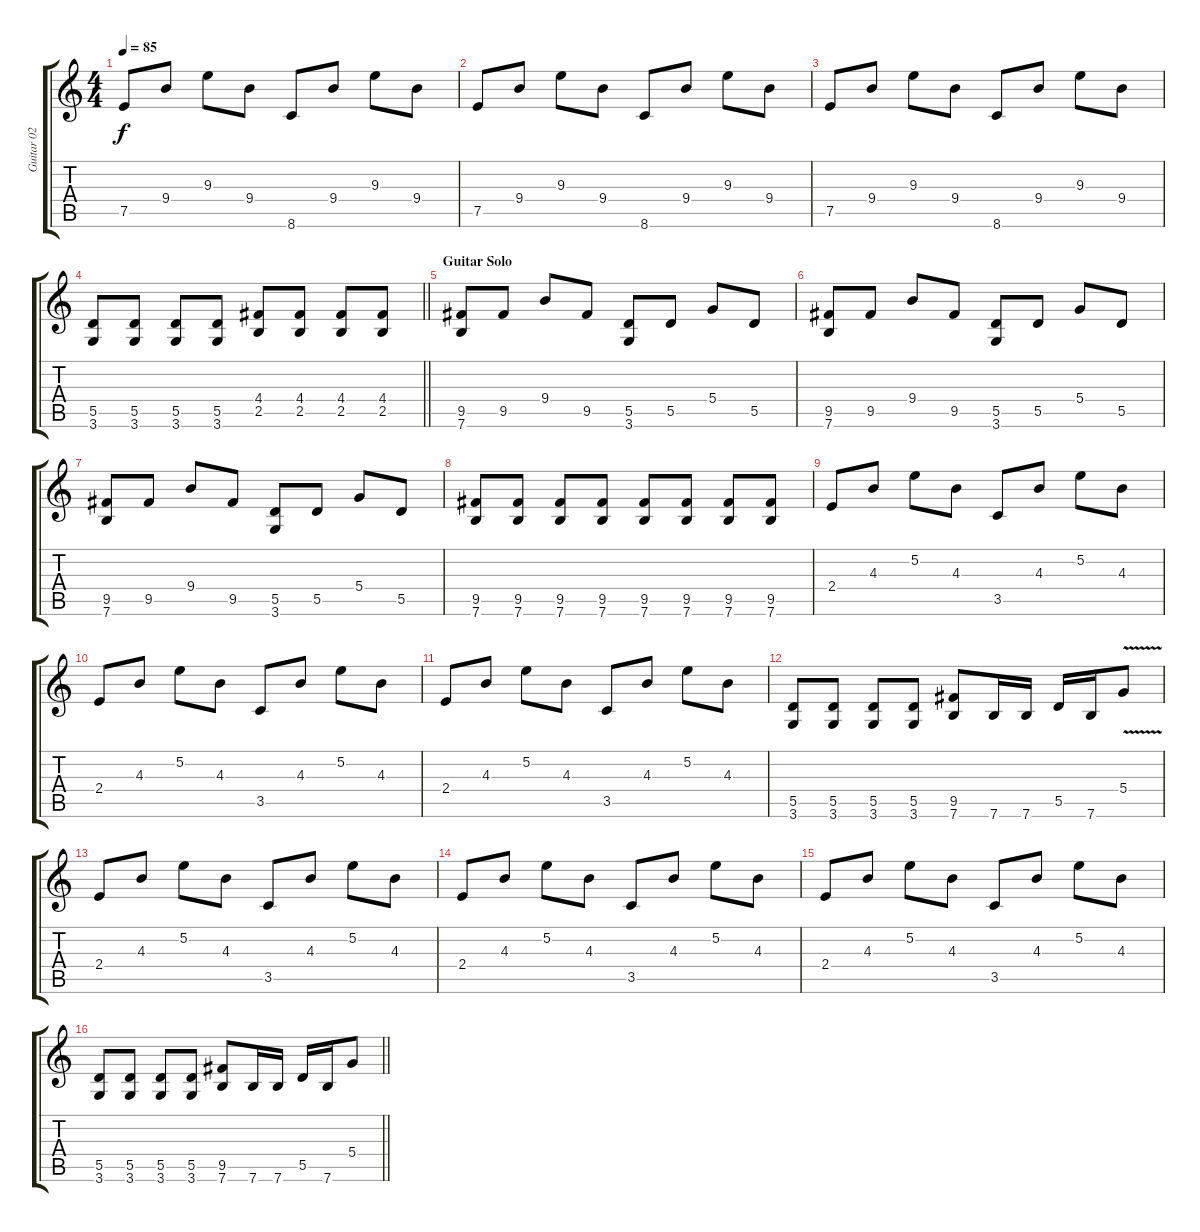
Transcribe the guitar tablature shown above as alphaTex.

\track ("Guitar 02" "Guitar 02") {instrument overdrivenguitar}
\staff {score tabs}
\tuning (E4 B3 G3 D3 A2 E2) {hide}
\ts (4 4)
\tempo 85
\clef g2
\ks c
7.5.8{dy f} 9.4.8 9.3.8 9.4.8 8.6.8 9.4.8 9.3.8 9.4.8 |
7.5.8 9.4.8 9.3.8 9.4.8 8.6.8 9.4.8 9.3.8 9.4.8 |
7.5.8 9.4.8 9.3.8 9.4.8 8.6.8 9.4.8 9.3.8 9.4.8 |
\barLineRight lightlight
(5.5 3.6).8 (5.5 3.6).8 (5.5 3.6).8 (5.5 3.6).8 (4.4 2.5).8 (4.4 2.5).8 (4.4 2.5).8 (4.4 2.5).8 |
\section ("" "Guitar Solo")
(9.5 7.6).8 9.5.8 9.4.8 9.5.8 (5.5 3.6).8 5.5.8 5.4.8 5.5.8 |
(9.5 7.6).8 9.5.8 9.4.8 9.5.8 (5.5 3.6).8 5.5.8 5.4.8 5.5.8 |
(9.5 7.6).8 9.5.8 9.4.8 9.5.8 (5.5 3.6).8 5.5.8 5.4.8 5.5.8 |
(9.5 7.6).8 (9.5 7.6).8 (9.5 7.6).8 (9.5 7.6).8 (9.5 7.6).8 (9.5 7.6).8 (9.5 7.6).8 (9.5 7.6).8 |
2.4.8 4.3.8 5.2.8 4.3.8 3.5.8 4.3.8 5.2.8 4.3.8 |
2.4.8 4.3.8 5.2.8 4.3.8 3.5.8 4.3.8 5.2.8 4.3.8 |
2.4.8 4.3.8 5.2.8 4.3.8 3.5.8 4.3.8 5.2.8 4.3.8 |
(5.5 3.6).8 (5.5 3.6).8 (5.5 3.6).8 (5.5 3.6).8 (9.5 7.6).8 7.6.16 7.6.16 5.5.16 7.6.16 5.4{v}.8 |
2.4.8 4.3.8 5.2.8 4.3.8 3.5.8 4.3.8 5.2.8 4.3.8 |
2.4.8 4.3.8 5.2.8 4.3.8 3.5.8 4.3.8 5.2.8 4.3.8 |
2.4.8 4.3.8 5.2.8 4.3.8 3.5.8 4.3.8 5.2.8 4.3.8 |
\barLineRight lightlight
(5.5 3.6).8 (5.5 3.6).8 (5.5 3.6).8 (5.5 3.6).8 (9.5 7.6).8 7.6.16 7.6.16 5.5.16 7.6.16 5.4.8
